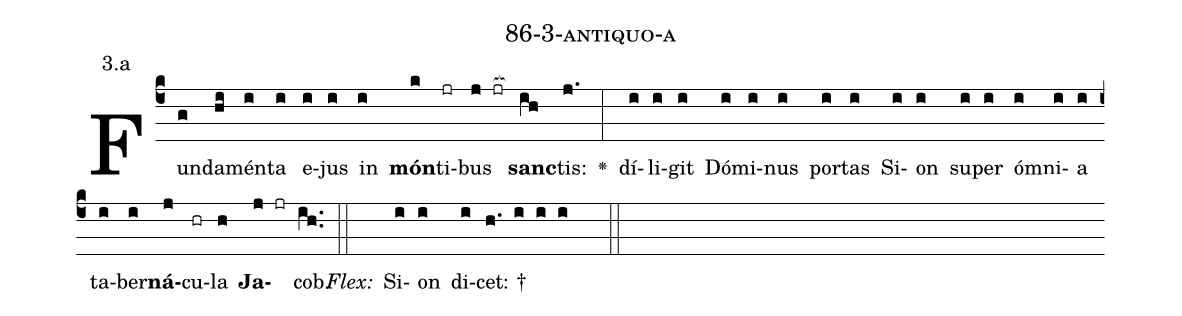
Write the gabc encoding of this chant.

name: 86-3-antiquo-a;
annotation: 3.a;
%%
(c4)Fun(g)da(hi)mén(i)ta(i) e(i)jus(i) in(i) <b>món</b>(k)ti(jr)bus(j jr[ocb:1{]) <b>sanc</b>(ih[ocb:0}])tis:(j.) <v>\greheightstar</v>(:) dí(i)li(i)git(i) Dó(i)mi(i)nus(i) por(i)tas(i) Si(i)on(i) su(i)per(i) óm(i)ni(i)a(i) ta(i)ber(i)<b>ná</b>(j)cu(hr)la(h) <b>Ja</b>(j jr)cob.(ih..) (::)
<i>Flex:</i>()  Si(i)on(i) di(i)cet: †(h. i i i  ::)

%E(i) u(i) o(j) u(h) a(j) e.(ih..) (::)
